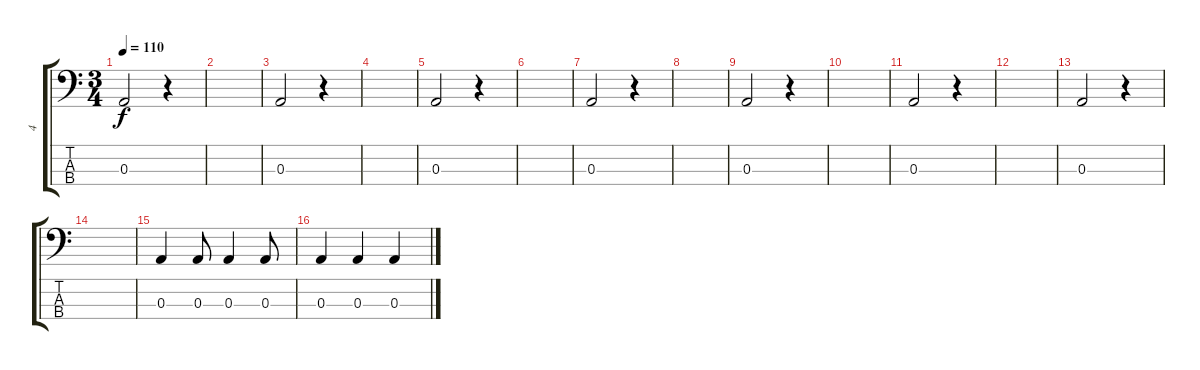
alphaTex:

\track ("4" "4") {instrument electricbassfinger}
\staff {score tabs}
\tuning (G2 D2 A1 E1) {hide}
\ts (3 4)
\tempo 110
\clef f4
\ks c
0.3.2{dy f} r.4 |
|
0.3.2 r.4 |
|
0.3.2 r.4 |
|
0.3.2 r.4 |
|
0.3.2 r.4 |
|
0.3.2 r.4 |
|
0.3.2 r.4 |
|
0.3.4 0.3.8 0.3.4 0.3.8 |
0.3.4 0.3.4 0.3.4
